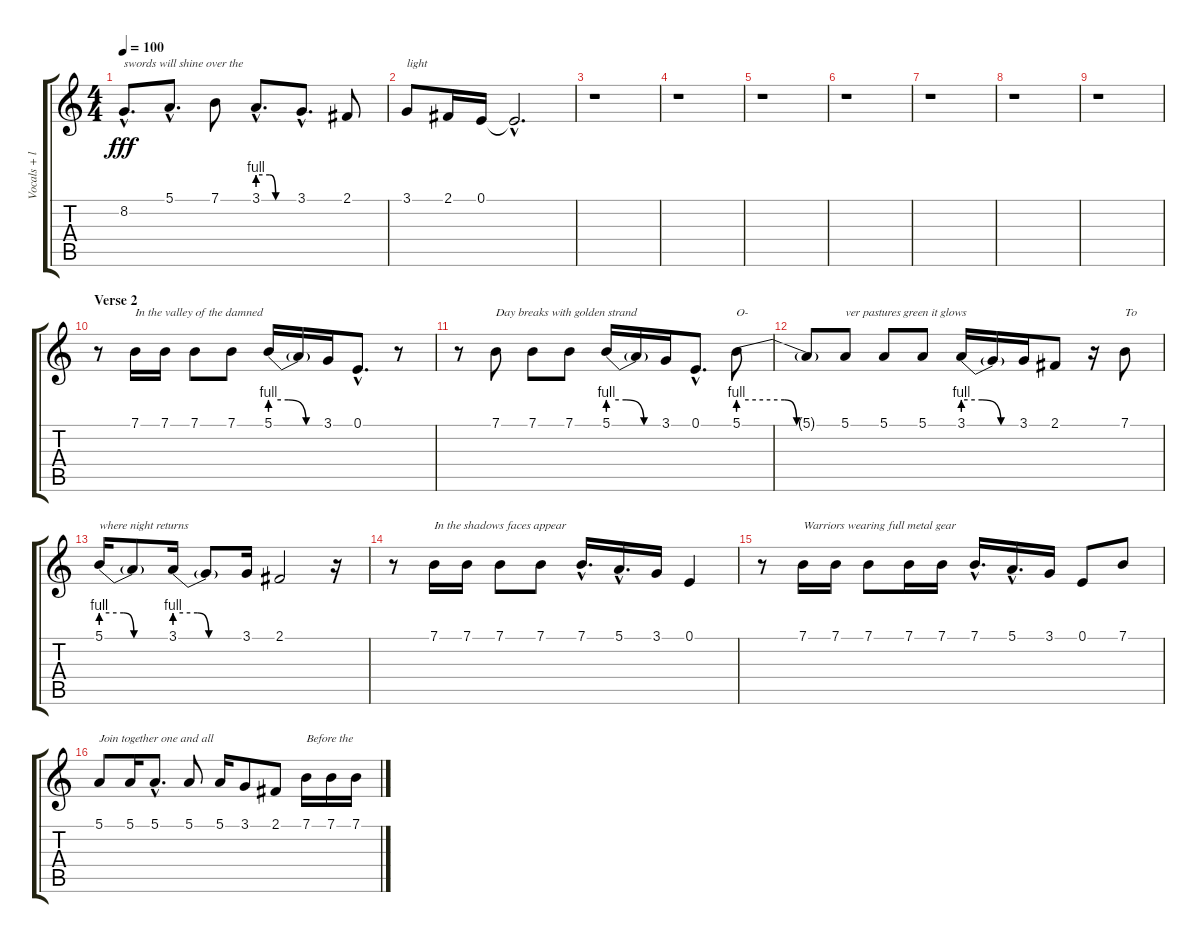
\track ("Vocals + lyrics" "Vocals + l") {instrument lead2sawtooth}
\staff {score tabs}
\tuning (E4 B3 G3 D3 A2 E2) {hide}
\ts (4 4)
\tempo 100
\clef g2
\ks c
8.2{hac}.8{d txt "swords will shine over the" dy fff} 5.1{hac}.8{d} 7.1.8 3.1{be (custom 0 4 20 4 30 0 60 0) hac}.8{d} 3.1{hac}.8{d} 2.1.8 |
\section ("" "")
3.1.8{txt "light"} 2.1.16 0.1.16 0.1{hac t}.2{d} |
r.1 |
r.1 |
r.1 |
r.1 |
r.1 |
r.1 |
r.1 |
\section ("" "Verse 2")
r.8 7.1.16{txt "In the valley of the damned"} 7.1.16 7.1.8 7.1.8 5.1{be (custom 0 4 20 4 40 0 60 0)}.16 5.1{t}.16 3.1.16 0.1{hac}.8{d} r.8 |
r.8 7.1.8{txt "Day breaks with golden strand "} 7.1.8 7.1.8 5.1{be (custom 0 4 20 4 40 0 60 0)}.16 5.1{t}.16 3.1.16 0.1{hac}.8{d} 5.1{be (custom 0 4 27 4 34 0 60 0)}.8{txt "O-"} |
5.1{t}.8 5.1.8{txt "ver pastures green it glows "} 5.1.8 5.1.8 3.1{be (custom 0 4 20 4 40 0 60 0)}.16 3.1{t}.16 3.1.16 2.1.8 r.16 7.1.8{txt "To"} |
5.1{be (custom 0 4 20 4 29 0 60 0)}.16{txt "where night returns "} 5.1{t}.8 3.1{be (custom 0 4 20 4 30 0 60 0)}.16 3.1{t}.8 3.1.16 2.1.2 r.16 |
r.8 7.1.16{txt "In the shadows faces appear "} 7.1.16 7.1.8 7.1.8 7.1{hac}.16{d} 5.1{hac}.16{d} 3.1.16 0.1.4 |
r.8 7.1.16{txt "Warriors wearing full metal gear "} 7.1.16 7.1.8 7.1.16 7.1.16 7.1{hac}.16{d} 5.1{hac}.16{d} 3.1.16 0.1.8 7.1.8 |
5.1.8{txt "Join together one and all "} 5.1.16 5.1{hac}.8{d} 5.1.8 5.1.16 3.1.8 2.1.8 7.1.16{txt "Before the"} 7.1.16 7.1.16
